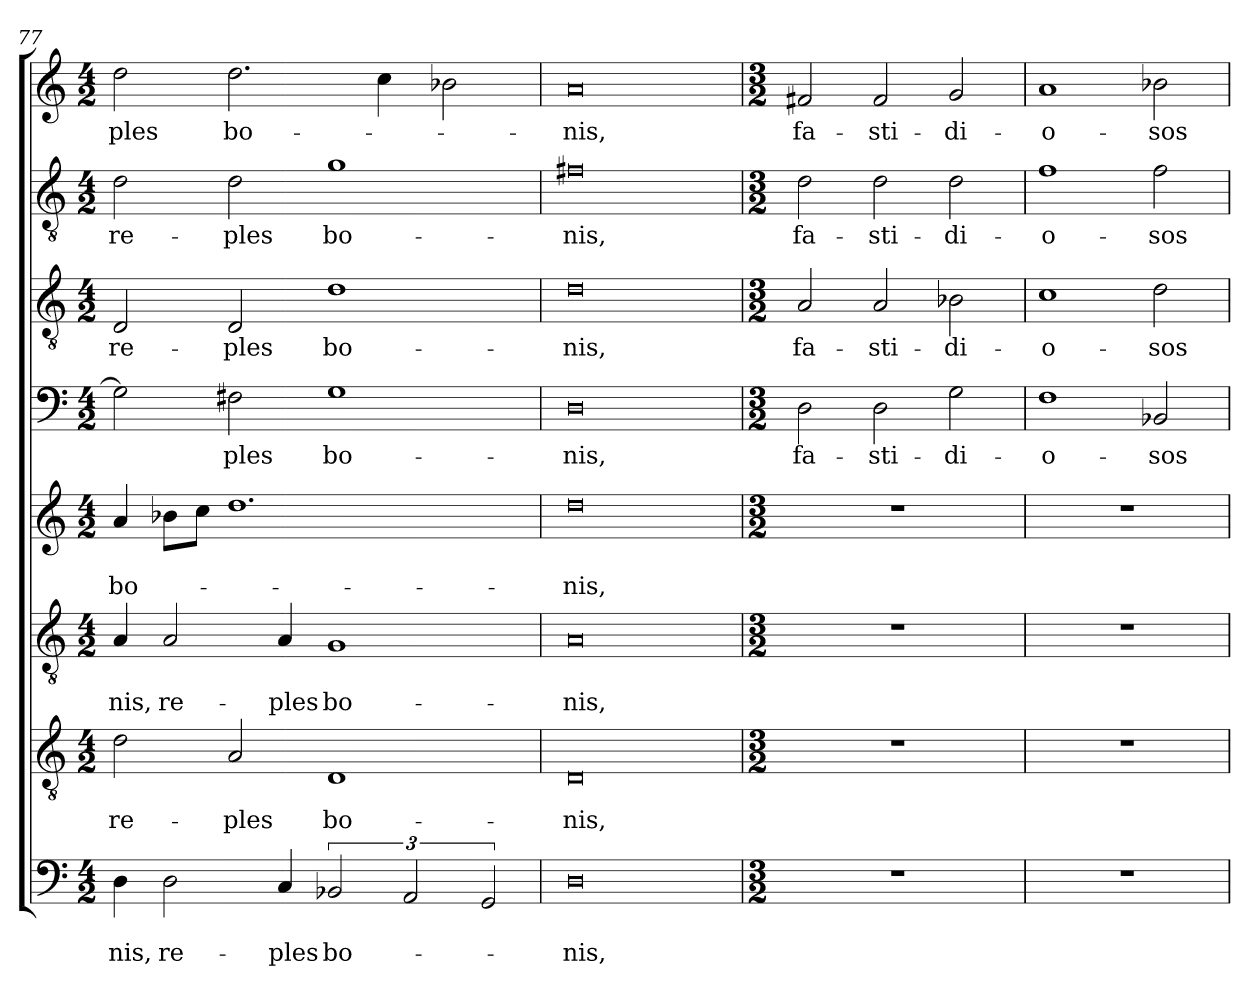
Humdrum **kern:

**kern	**text	**text	**kern	**text	**text	**kern	**text	**text	**kern	**text	**text	**kern	**text	**kern	**text	**kern	**text	**kern	**text
*part8	*part8	*part8	*part7	*part7	*part7	*part6	*part6	*part6	*part5	*part5	*part5	*part4	*part4	*part3	*part3	*part2	*part2	*part1	*part1
*staff8	*staff8	*staff8	*staff7	*staff7	*staff7	*staff6	*staff6	*staff6	*staff5	*staff5	*staff5	*staff4	*staff4	*staff3	*staff3	*staff2	*staff2	*staff1	*staff1
*clefF4	*	*	*clefGv2	*	*	*clefGv2	*	*	*clefG2	*	*	*clefF4	*	*clefGv2	*	*clefGv2	*	*clefG2	*
*k[]	*	*	*k[]	*	*	*k[]	*	*	*k[]	*	*	*k[]	*	*k[]	*	*k[]	*	*k[]	*
*C:	*	*	*C:	*	*	*C:	*	*	*C:	*	*	*C:	*	*C:	*	*C:	*	*C:	*
*M4/2	*	*	*M4/2	*	*	*M4/2	*	*	*M4/2	*	*	*M4/2	*	*M4/2	*	*M4/2	*	*M4/2	*
=77	=77	=77	=77	=77	=77	=77	=77	=77	=77	=77	=77	=77	=77	=77	=77	=77	=77	=77	=77
!	!	!LO:LY:b	!	!	!LO:LY:b	!	!	!LO:LY:b	!	!	!LO:LY:b	!	!	!	!LO:LY:b	!	!LO:LY:b	!	!LO:LY:b
4D\	.	-nis,	2d\	.	re-	4A/	.	-nis,	4a/	.	bo-	2G\]	.	2D/	re-	2d\	re-	2dd\	-ples
!	!	!LO:LY:b	!	!	!	!	!	!LO:LY:b	!	!	!	!	!	!	!	!	!	!	!
2D\	.	re-	.	.	.	2A/	.	re-	8b-X\L	.	.	.	.	.	.	.	.	.	.
.	.	.	.	.	.	.	.	.	8cc\J	.	.	.	.	.	.	.	.	.	.
!	!	!	!	!	!LO:LY:b	!	!	!	!	!	!	!	!LO:LY:b	!	!LO:LY:b	!	!LO:LY:b	!	!LO:LY:b
.	.	.	2A/	.	-ples	.	.	.	1.dd	.	.	2F#X\	-ples	2D/	-ples	2d\	-ples	2.dd\	bo-
!	!	!LO:LY:b	!	!	!	!	!	!LO:LY:b	!	!	!	!	!	!	!	!	!	!	!
4C/	.	-ples	.	.	.	4A/	.	-ples	.	.	.	.	.	.	.	.	.	.	.
!	!	!LO:LY:b	!	!	!LO:LY:b	!	!	!LO:LY:b	!	!	!	!	!LO:LY:b	!	!LO:LY:b	!	!LO:LY:b	!	!
3BB-X/	.	bo-	1D	.	bo-	1G	.	bo-	.	.	.	1G	bo-	1d	bo-	1g	bo-	.	.
.	.	.	.	.	.	.	.	.	.	.	.	.	.	.	.	.	.	4cc\	.
3AA/	.	.	.	.	.	.	.	.	.	.	.	.	.	.	.	.	.	.	.
.	.	.	.	.	.	.	.	.	.	.	.	.	.	.	.	.	.	2b-X\	.
3GG/	.	.	.	.	.	.	.	.	.	.	.	.	.	.	.	.	.	.	.
=78	=78	=78	=78	=78	=78	=78	=78	=78	=78	=78	=78	=78	=78	=78	=78	=78	=78	=78	=78
!	!	!LO:LY:b	!	!	!LO:LY:b	!	!	!LO:LY:b	!	!	!LO:LY:b	!	!LO:LY:b	!	!LO:LY:b	!	!LO:LY:b	!	!LO:LY:b
0D	.	-nis,	0D	.	-nis,	0A	.	-nis,	0dd	.	-nis,	0D	-nis,	0d	-nis,	0f#X	-nis,	0a	-nis,
=79	=79	=79	=79	=79	=79	=79	=79	=79	=79	=79	=79	=79	=79	=79	=79	=79	=79	=79	=79
*M3/2	*	*	*M3/2	*	*	*M3/2	*	*	*M3/2	*	*	*M3/2	*	*M3/2	*	*M3/2	*	*M3/2	*
!	!	!	!	!	!	!	!	!	!	!	!	!	!LO:LY:b	!	!LO:LY:b	!	!LO:LY:b	!	!LO:LY:b
1.r	.	.	1.r	.	.	1.r	.	.	1.r	.	.	2D\	fa-	2A/	fa-	2d\	fa-	2f#X/	fa-
!	!	!	!	!	!	!	!	!	!	!	!	!	!LO:LY:b	!	!LO:LY:b	!	!LO:LY:b	!	!LO:LY:b
.	.	.	.	.	.	.	.	.	.	.	.	2D\	-sti-	2A/	-sti-	2d\	-sti-	2f#/	-sti-
!	!	!	!	!	!	!	!	!	!	!	!	!	!LO:LY:b	!	!LO:LY:b	!	!LO:LY:b	!	!LO:LY:b
.	.	.	.	.	.	.	.	.	.	.	.	2G\	-di-	2B-X\	-di-	2d\	-di-	2g/	-di-
=80	=80	=80	=80	=80	=80	=80	=80	=80	=80	=80	=80	=80	=80	=80	=80	=80	=80	=80	=80
!	!	!	!	!	!	!	!	!	!	!	!	!	!LO:LY:b	!	!LO:LY:b	!	!LO:LY:b	!	!LO:LY:b
1.r	.	.	1.r	.	.	1.r	.	.	1.r	.	.	1F	-o-	1c	-o-	1f	-o-	1a	-o-
!	!	!	!	!	!	!	!	!	!	!	!	!	!LO:LY:b	!	!LO:LY:b	!	!LO:LY:b	!	!LO:LY:b
.	.	.	.	.	.	.	.	.	.	.	.	2BB-X/	-sos	2d\	-sos	2f\	-sos	2b-X\	-sos
=	=	=	=	=	=	=	=	=	=	=	=	=	=	=	=	=	=	=	=
*-	*-	*-	*-	*-	*-	*-	*-	*-	*-	*-	*-	*-	*-	*-	*-	*-	*-	*-	*-
